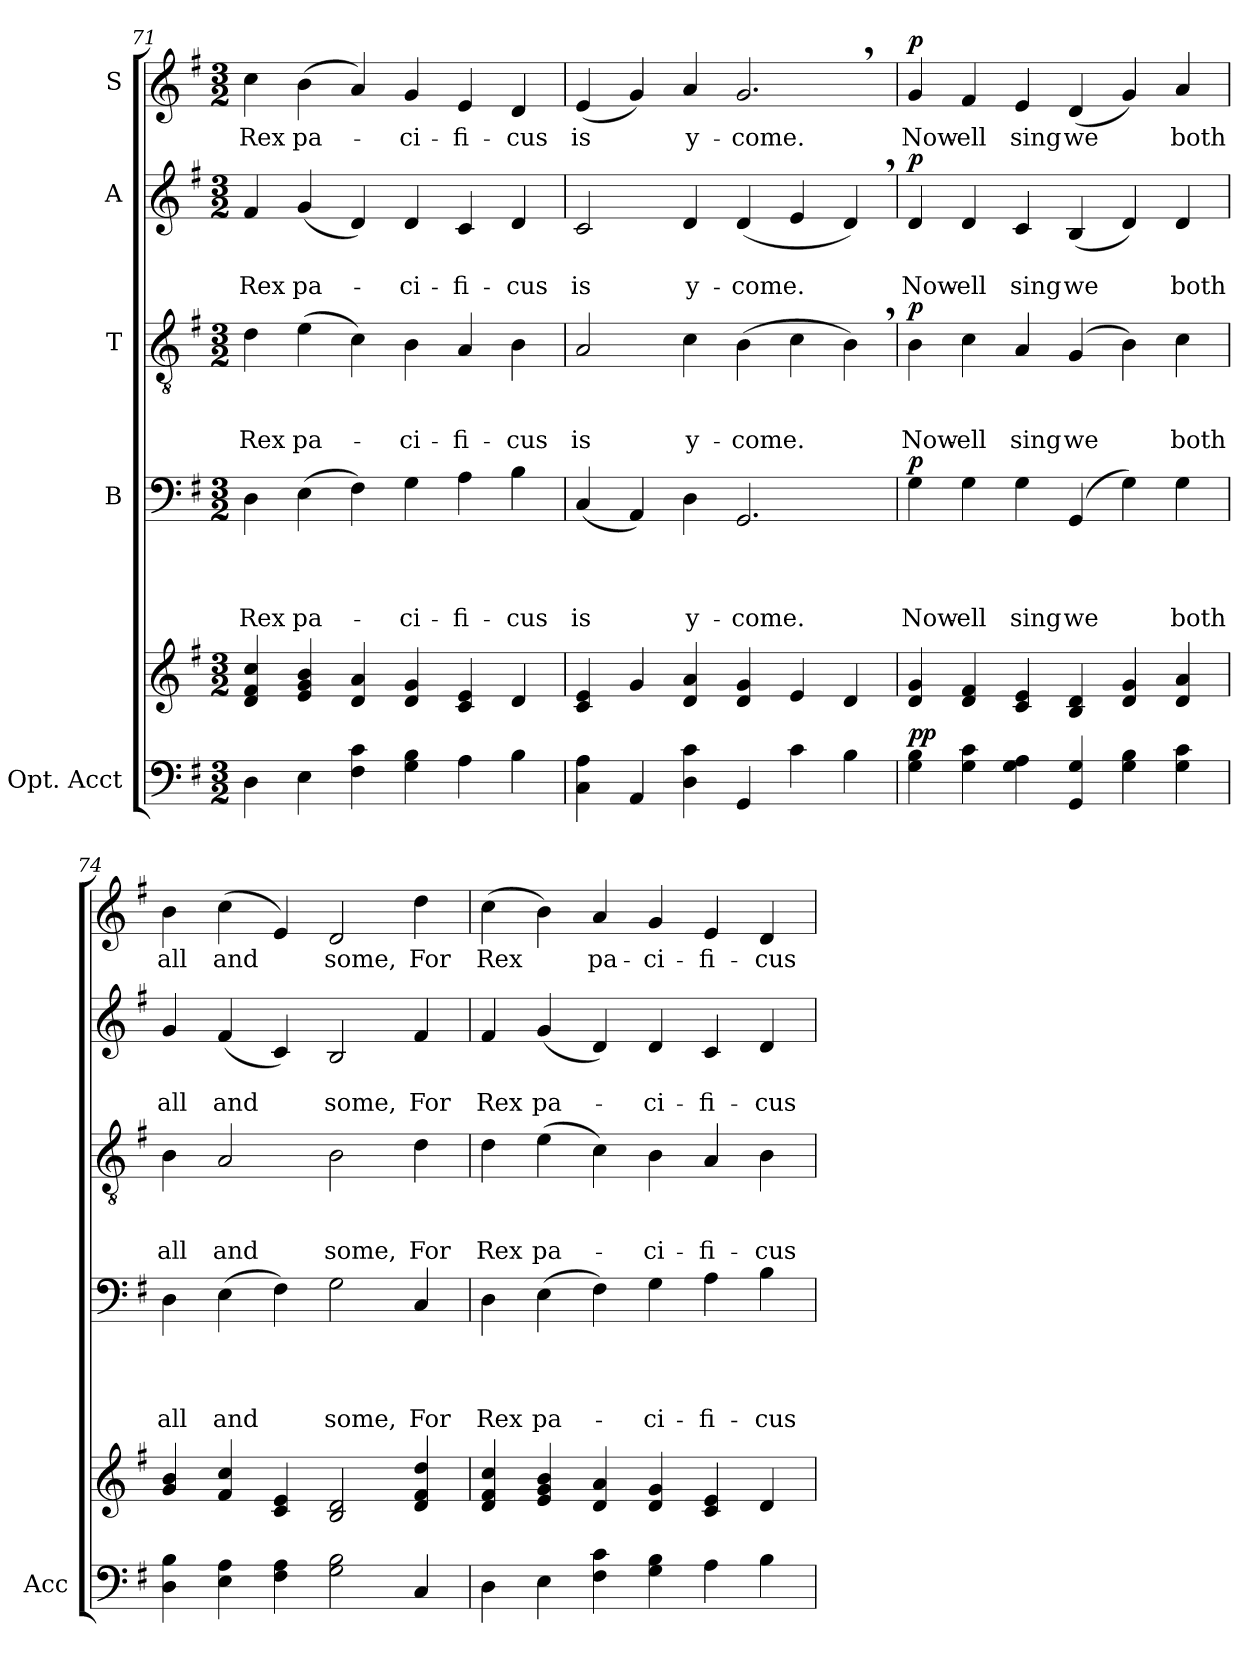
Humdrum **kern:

**kern	**kern	**dynam	**kern	**text	**text	**text	**text	**dynam	**kern	**text	**text	**text	**dynam	**kern	**text	**text	**dynam	**kern	**text	**dynam
*part5	*part5	*part5	*part4	*part4	*part4	*part4	*part4	*part4	*part3	*part3	*part3	*part3	*part3	*part2	*part2	*part2	*part2	*part1	*part1	*part1
*staff6	*staff5	*staff5/6	*staff4	*staff4	*staff4	*staff4	*staff4	*staff4	*staff3	*staff3	*staff3	*staff3	*staff3	*staff2	*staff2	*staff2	*staff2	*staff1	*staff1	*staff1
*I"Opt. Acct	*	*	*I"B	*	*	*	*	*	*I"T	*	*	*	*	*I"A	*	*	*	*I"S	*	*
*I'Acc	*	*	*	*	*	*	*	*	*	*	*	*	*	*	*	*	*	*	*	*
*clefF4	*clefG2	*	*clefF4	*	*	*	*	*	*clefGv2	*	*	*	*	*clefG2	*	*	*	*clefG2	*	*
*k[f#]	*k[f#]	*	*k[f#]	*	*	*	*	*	*k[f#]	*	*	*	*	*k[f#]	*	*	*	*k[f#]	*	*
*G:	*G:	*	*G:	*	*	*	*	*	*G:	*	*	*	*	*G:	*	*	*	*G:	*	*
*M3/2	*M3/2	*	*M3/2	*	*	*	*	*	*M3/2	*	*	*	*	*M3/2	*	*	*	*M3/2	*	*
=71	=71	=71	=71	=71	=71	=71	=71	=71	=71	=71	=71	=71	=71	=71	=71	=71	=71	=71	=71	=71
!	!	!	!	!	!	!	!LO:LY:b	!	!	!	!	!LO:LY:b	!	!	!	!LO:LY:b	!	!	!LO:LY:b	!
4D\	4d/ 4f#/ 4cc/	.	4D\	.	.	.	Rex	.	4d\	.	.	Rex	.	4f#/	.	Rex	.	4cc\	Rex	.
!	!	!	!	!	!	!	!LO:LY:b	!	!	!	!	!LO:LY:b	!	!	!	!LO:LY:b	!	!	!LO:LY:b	!
4E\	4e/ 4g/ 4b/	.	(>4E\	.	.	.	pa-	.	(>4e\	.	.	pa-	.	(<4g/	.	pa-	.	(>4b\	pa-	.
4F#\ 4c\	4d/ 4a/	.	4F#\)	.	.	.	.	.	4c\)	.	.	.	.	4d/)	.	.	.	4a/)	.	.
!	!	!	!	!	!	!	!LO:LY:b	!	!	!	!	!LO:LY:b	!	!	!	!LO:LY:b	!	!	!LO:LY:b	!
4G\ 4B\	4d/ 4g/	.	4G\	.	.	.	-ci-	.	4B\	.	.	-ci-	.	4d/	.	-ci-	.	4g/	-ci-	.
!	!	!	!	!	!	!	!LO:LY:b	!	!	!	!	!LO:LY:b	!	!	!	!LO:LY:b	!	!	!LO:LY:b	!
4A\	4c/ 4e/	.	4A\	.	.	.	-fi-	.	4A/	.	.	-fi-	.	4c/	.	-fi-	.	4e/	-fi-	.
!	!	!	!	!	!	!	!LO:LY:b	!	!	!	!	!LO:LY:b	!	!	!	!LO:LY:b	!	!	!LO:LY:b	!
4B\	4d/	.	4B\	.	.	.	-cus	.	4B\	.	.	-cus	.	4d/	.	-cus	.	4d/	-cus	.
=72	=72	=72	=72	=72	=72	=72	=72	=72	=72	=72	=72	=72	=72	=72	=72	=72	=72	=72	=72	=72
!	!	!	!	!	!	!	!LO:LY:b	!	!	!	!	!LO:LY:b	!	!	!	!LO:LY:b	!	!	!LO:LY:b	!
4C\ 4A\	4c/ 4e/	.	(<4C/	.	.	.	is	.	2A/	.	.	is	.	2c/	.	is	.	(<4e/	is	.
4AA/	4g/	.	4AA/)	.	.	.	.	.	.	.	.	.	.	.	.	.	.	4g/)	.	.
!	!	!	!	!	!	!	!LO:LY:b	!	!	!	!	!LO:LY:b	!	!	!	!LO:LY:b	!	!	!LO:LY:b	!
4D\ 4c\	4d/ 4a/	.	4D\	.	.	.	y-	.	4c\	.	.	y-	.	4d/	.	y-	.	4a/	y-	.
!	!	!	!	!	!	!	!LO:LY:b	!	!	!	!	!LO:LY:b	!	!	!	!LO:LY:b	!	!	!LO:LY:b	!
4GG/	4d/ 4g/	.	2.GG/	.	.	.	-come.	.	(>4B\	.	.	-come.	.	(<4d/	.	-come.	.	2.g,>/	-come.	.
4c\	4e/	.	.	.	.	.	.	.	4c\	.	.	.	.	4e/	.	.	.	.	.	.
4B\	4d/	.	.	.	.	.	.	.	4B,>\)	.	.	.	.	4d,>/)	.	.	.	.	.	.
!!LO:PB:g=z
=73	=73	=73	=73	=73	=73	=73	=73	=73	=73	=73	=73	=73	=73	=73	=73	=73	=73	=73	=73	=73
!	!	!LO:DY:a=2	!	!	!	!	!LO:LY:b	!	!	!	!	!LO:LY:b	!	!	!	!LO:LY:b	!	!	!LO:LY:b	!
!	!	!LO:DY:n=1:a	!	!	!	!	!	!LO:DY:a	!	!	!	!	!LO:DY:a	!	!	!	!LO:DY:a	!	!	!LO:DY:a
4G\ 4B\	4d/ 4g/	p p	4G\	.	.	.	Now-	p	4B\	.	.	Now-	p	4d/	.	Now-	p	4g/	Now-	p
!	!	!	!	!	!	!	!LO:LY:b	!	!	!	!	!LO:LY:b	!	!	!	!LO:LY:b	!	!	!LO:LY:b	!
4G\ 4c\	4d/ 4f#/	.	4G\	.	.	.	-ell	.	4c\	.	.	-ell	.	4d/	.	-ell	.	4f#/	-ell	.
!	!	!	!	!	!	!	!LO:LY:b	!	!	!	!	!LO:LY:b	!	!	!	!LO:LY:b	!	!	!LO:LY:b	!
4G\ 4A\	4c/ 4e/	.	4G\	.	.	.	sing	.	4A/	.	.	sing	.	4c/	.	sing	.	4e/	sing	.
!	!	!	!	!	!	!	!LO:LY:b	!	!	!	!	!LO:LY:b	!	!	!	!LO:LY:b	!	!	!LO:LY:b	!
4GG/ 4G/	4B/ 4d/	.	(<4GG/	.	.	.	we	.	(<4G/	.	.	we	.	(<4B/	.	we	.	(<4d/	we	.
4G\ 4B\	4d/ 4g/	.	4G\)	.	.	.	.	.	4B\)	.	.	.	.	4d/)	.	.	.	4g/)	.	.
!	!	!	!	!	!	!	!LO:LY:b	!	!	!	!	!LO:LY:b	!	!	!	!LO:LY:b	!	!	!LO:LY:b	!
4G\ 4c\	4d/ 4a/	.	4G\	.	.	.	both	.	4c\	.	.	both	.	4d/	.	both	.	4a/	both	.
=74	=74	=74	=74	=74	=74	=74	=74	=74	=74	=74	=74	=74	=74	=74	=74	=74	=74	=74	=74	=74
!	!	!	!	!	!	!	!LO:LY:b	!	!	!	!	!LO:LY:b	!	!	!	!LO:LY:b	!	!	!LO:LY:b	!
4D\ 4B\	4g/ 4b/	.	4D\	.	.	.	all	.	4B\	.	.	all	.	4g/	.	all	.	4b\	all	.
!	!	!	!	!	!	!	!LO:LY:b	!	!	!	!	!LO:LY:b	!	!	!	!LO:LY:b	!	!	!LO:LY:b	!
4E\ 4A\	4f#/ 4cc/	.	(>4E\	.	.	.	and	.	2A/	.	.	and	.	(<4f#/	.	and	.	(>4cc\	and	.
4F#\ 4A\	4c/ 4e/	.	4F#\)	.	.	.	.	.	.	.	.	.	.	4c/)	.	.	.	4e/)	.	.
!	!	!	!	!	!	!	!LO:LY:b	!	!	!	!	!LO:LY:b	!	!	!	!LO:LY:b	!	!	!LO:LY:b	!
2G\ 2B\	2B/ 2d/	.	2G\	.	.	.	some,	.	2B\	.	.	some,	.	2B/	.	some,	.	2d/	some,	.
!	!	!	!	!	!	!	!LO:LY:b	!	!	!	!	!LO:LY:b	!	!	!	!LO:LY:b	!	!	!LO:LY:b	!
4C/	4d/ 4f#/ 4dd/	.	4C/	.	.	.	For	.	4d\	.	.	For	.	4f#/	.	For	.	4dd\	For	.
=75	=75	=75	=75	=75	=75	=75	=75	=75	=75	=75	=75	=75	=75	=75	=75	=75	=75	=75	=75	=75
!	!	!	!	!	!	!	!LO:LY:b	!	!	!	!	!LO:LY:b	!	!	!	!LO:LY:b	!	!	!LO:LY:b	!
4D\	4d/ 4f#/ 4cc/	.	4D\	.	.	.	Rex	.	4d\	.	.	Rex	.	4f#/	.	Rex	.	(>4cc\	Rex	.
!	!	!	!	!	!	!	!LO:LY:b	!	!	!	!	!LO:LY:b	!	!	!	!LO:LY:b	!	!	!	!
4E\	4e/ 4g/ 4b/	.	(>4E\	.	.	.	pa-	.	(>4e\	.	.	pa-	.	(<4g/	.	pa-	.	4b\)	.	.
!	!	!	!	!	!	!	!	!	!	!	!	!	!	!	!	!	!	!	!LO:LY:b	!
4F#\ 4c\	4d/ 4a/	.	4F#\)	.	.	.	.	.	4c\)	.	.	.	.	4d/)	.	.	.	4a/	pa-	.
!	!	!	!	!	!	!	!LO:LY:b	!	!	!	!	!LO:LY:b	!	!	!	!LO:LY:b	!	!	!LO:LY:b	!
4G\ 4B\	4d/ 4g/	.	4G\	.	.	.	-ci-	.	4B\	.	.	-ci-	.	4d/	.	-ci-	.	4g/	-ci-	.
!	!	!	!	!	!	!	!LO:LY:b	!	!	!	!	!LO:LY:b	!	!	!	!LO:LY:b	!	!	!LO:LY:b	!
4A\	4c/ 4e/	.	4A\	.	.	.	-fi-	.	4A/	.	.	-fi-	.	4c/	.	-fi-	.	4e/	-fi-	.
!	!	!	!	!	!	!	!LO:LY:b	!	!	!	!	!LO:LY:b	!	!	!	!LO:LY:b	!	!	!LO:LY:b	!
4B\	4d/	.	4B\	.	.	.	-cus	.	4B\	.	.	-cus	.	4d/	.	-cus	.	4d/	-cus	.
=	=	=	=	=	=	=	=	=	=	=	=	=	=	=	=	=	=	=	=	=
*-	*-	*-	*-	*-	*-	*-	*-	*-	*-	*-	*-	*-	*-	*-	*-	*-	*-	*-	*-	*-
